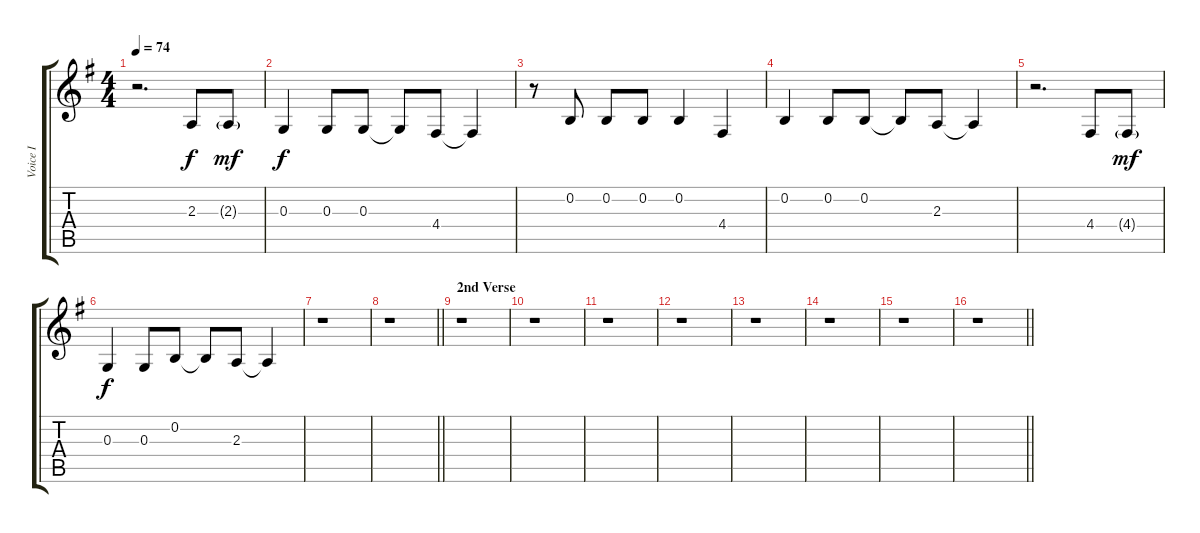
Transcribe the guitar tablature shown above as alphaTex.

\track ("Voice I" "Voice I") {instrument lead6voice}
\staff {score tabs}
\tuning (E4 B3 G3 D3 A2 E2) {hide}
\ts (4 4)
\tempo 74
\clef g2
\ks eminor
r.2{d dy f} 2.3.8 2.3{g}.8{dy mf} |
0.3.4{dy f} 0.3.8 0.3.8 0.3{t}.8 4.4.8 4.4{t}.4 |
r.8 0.2.8 0.2.8 0.2.8 0.2.4 4.4.4 |
0.2.4 0.2.8 0.2.8 0.2{t}.8 2.3.8 2.3{t}.4 |
r.2{d} 4.4.8 4.4{g}.8{dy mf} |
0.3.4{dy f} 0.3.8 0.2.8 0.2{t}.8 2.3.8 2.3{t}.4 |
r.1 |
\barLineRight lightlight
r.1 |
\section ("" "2nd Verse")
r.1 |
r.1 |
r.1 |
r.1 |
r.1 |
r.1 |
r.1 |
\barLineRight lightlight
r.1
